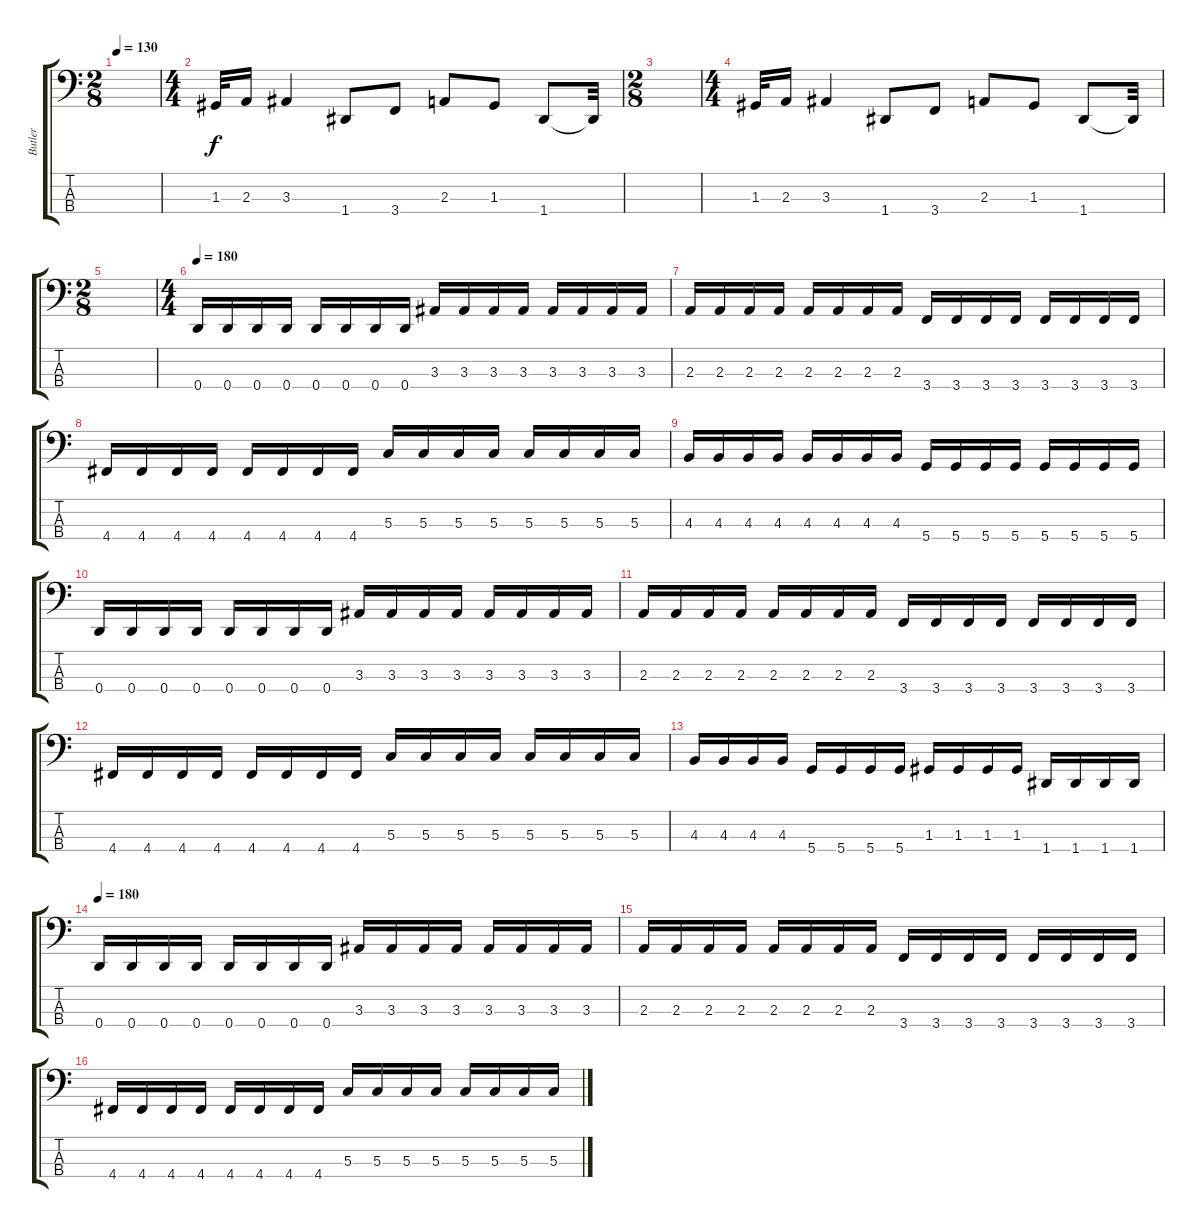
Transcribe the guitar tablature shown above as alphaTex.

\track ("Butler" "Butler") {instrument electricbasspick}
\staff {score tabs}
\tuning (F2 C2 G1 D1) {hide}
\ts (2 8)
\tempo 130
\clef f4
\ks c
|
\ts (4 4)
1.3.32 2.3.16 3.3.4 1.4.8 3.4.8 2.3.8 1.3.8 1.4.8 1.4{t}.32 |
\ts (2 8)
|
\ts (4 4)
1.3.32 2.3.16 3.3.4 1.4.8 3.4.8 2.3.8 1.3.8 1.4.8 1.4{t}.32 |
\ts (2 8)
|
\ts (4 4)
\tempo 180
0.4.16 0.4.16 0.4.16 0.4.16 0.4.16 0.4.16 0.4.16 0.4.16 3.3.16 3.3.16 3.3.16 3.3.16 3.3.16 3.3.16 3.3.16 3.3.16 |
2.3.16 2.3.16 2.3.16 2.3.16 2.3.16 2.3.16 2.3.16 2.3.16 3.4.16 3.4.16 3.4.16 3.4.16 3.4.16 3.4.16 3.4.16 3.4.16 |
4.4.16 4.4.16 4.4.16 4.4.16 4.4.16 4.4.16 4.4.16 4.4.16 5.3.16 5.3.16 5.3.16 5.3.16 5.3.16 5.3.16 5.3.16 5.3.16 |
4.3.16 4.3.16 4.3.16 4.3.16 4.3.16 4.3.16 4.3.16 4.3.16 5.4.16 5.4.16 5.4.16 5.4.16 5.4.16 5.4.16 5.4.16 5.4.16 |
0.4.16 0.4.16 0.4.16 0.4.16 0.4.16 0.4.16 0.4.16 0.4.16 3.3.16 3.3.16 3.3.16 3.3.16 3.3.16 3.3.16 3.3.16 3.3.16 |
2.3.16 2.3.16 2.3.16 2.3.16 2.3.16 2.3.16 2.3.16 2.3.16 3.4.16 3.4.16 3.4.16 3.4.16 3.4.16 3.4.16 3.4.16 3.4.16 |
4.4.16 4.4.16 4.4.16 4.4.16 4.4.16 4.4.16 4.4.16 4.4.16 5.3.16 5.3.16 5.3.16 5.3.16 5.3.16 5.3.16 5.3.16 5.3.16 |
4.3.16 4.3.16 4.3.16 4.3.16 5.4.16 5.4.16 5.4.16 5.4.16 1.3.16 1.3.16 1.3.16 1.3.16 1.4.16 1.4.16 1.4.16 1.4.16 |
\tempo 180
0.4.16 0.4.16 0.4.16 0.4.16 0.4.16 0.4.16 0.4.16 0.4.16 3.3.16 3.3.16 3.3.16 3.3.16 3.3.16 3.3.16 3.3.16 3.3.16 |
2.3.16 2.3.16 2.3.16 2.3.16 2.3.16 2.3.16 2.3.16 2.3.16 3.4.16 3.4.16 3.4.16 3.4.16 3.4.16 3.4.16 3.4.16 3.4.16 |
4.4.16 4.4.16 4.4.16 4.4.16 4.4.16 4.4.16 4.4.16 4.4.16 5.3.16 5.3.16 5.3.16 5.3.16 5.3.16 5.3.16 5.3.16 5.3.16
